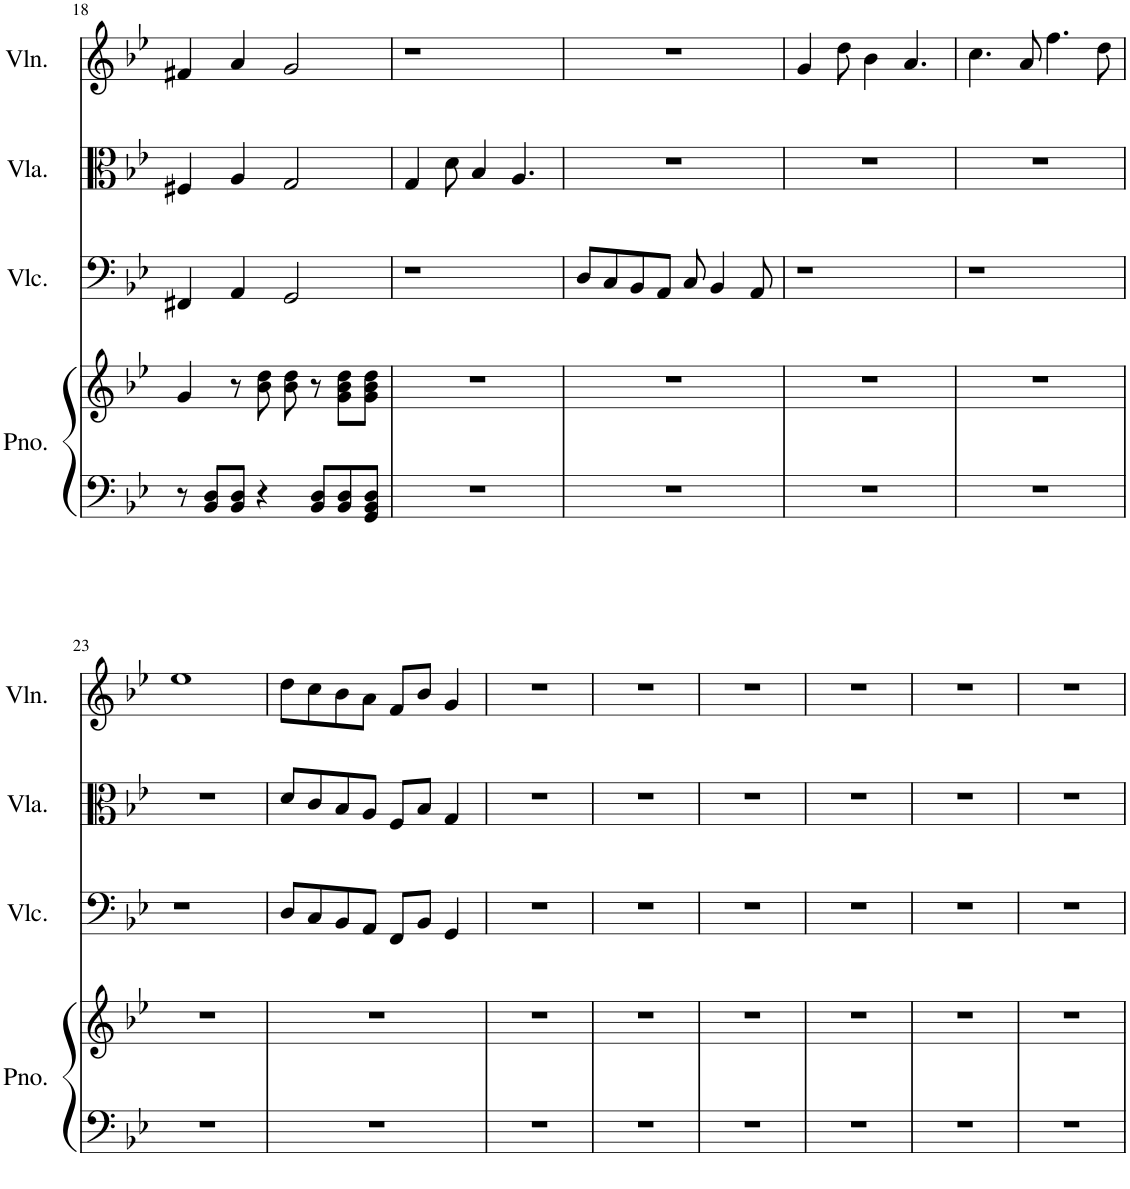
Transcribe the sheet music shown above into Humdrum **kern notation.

**kern	**kern	**kern	**kern	**kern
*part4	*part4	*part3	*part2	*part1
*staff5	*staff4	*staff3	*staff2	*staff1
*I"Piano	*	*I"Violoncello	*I"Viola	*I"Violin
*I'Pno.	*	*I'Vlc.	*I'Vla.	*I'Vln.
!!LO:PB:g=z
*clefF4	*clefG2	*clefF4	*clefC3	*clefG2
*k[b-e-]	*k[b-e-]	*k[b-e-]	*k[b-e-]	*k[b-e-]
*M4/4	*M4/4	*M4/4	*M4/4	*M4/4
=18	=18	=18	=18	=18
8r	4g/	4FF#X/	4F#X/	4f#X/
8BB-/ 8D/L	.	.	.	.
8BB-/ 8D/J	8r	4AA/	4A/	4a/
4r	8b-\ 8dd\	.	.	.
.	8b-\ 8dd\	2GG/	2G/	2g/
8BB-/ 8D/L	8r	.	.	.
8BB-/ 8D/	8g\ 8b-\ 8dd\L	.	.	.
8GG/ 8BB-/ 8D/J	8g\ 8b-\ 8dd\J	.	.	.
=19	=19	=19	=19	=19
1r	1r	1r	4G/	1r
.	.	.	8d\	.
.	.	.	4B-/	.
.	.	.	4.A/	.
=20	=20	=20	=20	=20
1r	1r	8D/L	1r	1r
.	.	8C/	.	.
.	.	8BB-/	.	.
.	.	8AA/J	.	.
.	.	8C/	.	.
.	.	4BB-/	.	.
.	.	8AA/	.	.
=21	=21	=21	=21	=21
1r	1r	1r	1r	4g/
.	.	.	.	8dd\
.	.	.	.	4b-\
.	.	.	.	4.a/
=22	=22	=22	=22	=22
1r	1r	1r	1r	4.cc\
.	.	.	.	8a/
.	.	.	.	4.ff\
.	.	.	.	8dd\
!!LO:LB:g=z
=23	=23	=23	=23	=23
1r	1r	1r	1r	1ee-
=24	=24	=24	=24	=24
1r	1r	8D/L	8d/L	8dd\L
.	.	8C/	8c/	8cc\
.	.	8BB-/	8B-/	8b-\
.	.	8AA/J	8A/J	8a\J
.	.	8FF/L	8F/L	8f/L
.	.	8BB-/J	8B-/J	8b-/J
.	.	4GG/	4G/	4g/
=25	=25	=25	=25	=25
1r	1r	1r	1r	1r
=26	=26	=26	=26	=26
1r	1r	1r	1r	1r
=27	=27	=27	=27	=27
1r	1r	1r	1r	1r
=28	=28	=28	=28	=28
1r	1r	1r	1r	1r
=29	=29	=29	=29	=29
1r	1r	1r	1r	1r
=30	=30	=30	=30	=30
1r	1r	1r	1r	1r
=	=	=	=	=
*-	*-	*-	*-	*-
